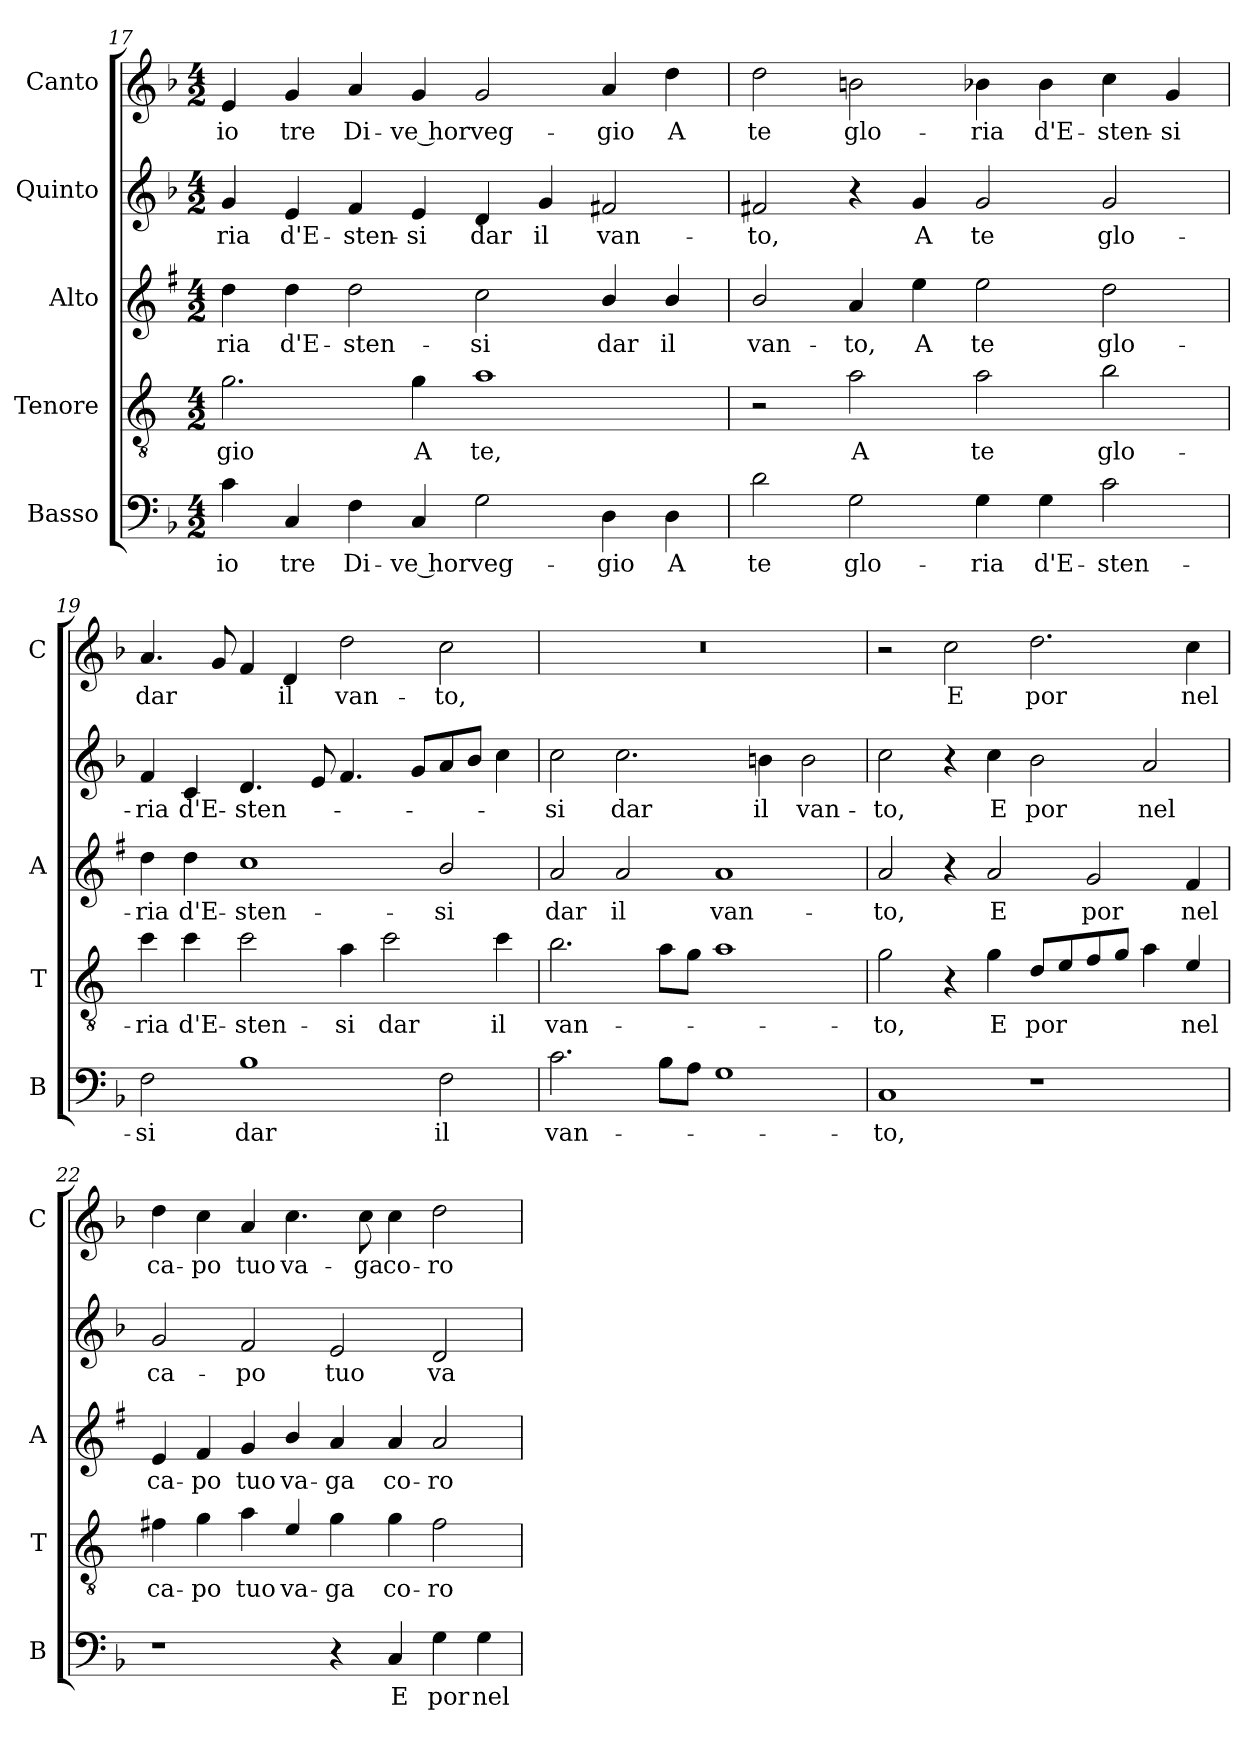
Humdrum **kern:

**kern	**text	**kern	**text	**kern	**text	**kern	**text	**kern	**text
*part5	*part5	*part4	*part4	*part3	*part3	*part2	*part2	*part1	*part1
*staff5	*staff5	*staff4	*staff4	*staff3	*staff3	*staff2	*staff2	*staff1	*staff1
*I"Basso	*	*I"Tenore	*	*I"Alto	*	*I"Quinto	*	*I"Canto	*
*I'B	*	*I'T	*	*I'A	*	*	*	*I'C	*
*clefF4	*	*clefGv2	*	*clefG2	*	*clefG2	*	*clefG2	*
*	*	*ITrd4c7	*	*ITrd1c2	*	*	*	*	*
*k[b-]	*	*k[b-]	*	*k[b-]	*	*k[b-]	*	*k[b-]	*
*F:	*	*F:	*	*F:	*	*F:	*	*F:	*
*M4/2	*	*M4/2	*	*M4/2	*	*M4/2	*	*M4/2	*
=17	=17	=17	=17	=17	=17	=17	=17	=17	=17
!	!LO:LY:b	!	!LO:LY:b	!	!LO:LY:b	!	!LO:LY:b	!	!LO:LY:b
4c\	io	2.c\	-gio	4cc\	-ria	4g/	-ria	4e/	io
!	!LO:LY:b	!	!	!	!LO:LY:b	!	!LO:LY:b	!	!LO:LY:b
4C/	tre	.	.	4cc\	d'E-	4e/	d'E-	4g/	tre
!	!LO:LY:b	!	!	!	!LO:LY:b	!	!LO:LY:b	!	!LO:LY:b
4F\	Di-	.	.	2cc\	-sten-	4f/	-sten-	4a/	Di-
!	!LO:LY:b	!	!LO:LY:b	!	!	!	!LO:LY:b	!	!LO:LY:b
4C/	-ve hor	4c\	A	.	.	4e/	-si	4g/	-ve hor
!	!LO:LY:b	!	!LO:LY:b	!	!LO:LY:b	!	!LO:LY:b	!	!LO:LY:b
2G\	veg-	1d	te,	2b-\	-si	4d/	dar	2g/	veg-
!	!	!	!	!	!	!	!LO:LY:b	!	!
.	.	.	.	.	.	4g/	il	.	.
!	!LO:LY:b	!	!	!	!LO:LY:b	!	!LO:LY:b	!	!LO:LY:b
4D\	-gio	.	.	4a/	dar	2f#X/	van-	4a/	-gio
!	!LO:LY:b	!	!	!	!LO:LY:b	!	!	!	!LO:LY:b
4D\	A	.	.	4a/	il	.	.	4dd\	A
!!LO:LB:g=z
=18	=18	=18	=18	=18	=18	=18	=18	=18	=18
!	!LO:LY:b	!	!	!	!LO:LY:b	!	!LO:LY:b	!	!LO:LY:b
2d\	te	2r	.	2a/	van-	2f#X/	-to,	2dd\	te
!	!LO:LY:b	!	!LO:LY:b	!	!LO:LY:b	!	!	!	!LO:LY:b
2G\	glo-	2d\	A	4g/	-to,	4r	.	2bn\	glo-
!	!	!	!	!	!LO:LY:b	!	!LO:LY:b	!	!
.	.	.	.	4dd\	A	4g/	A	.	.
!	!LO:LY:b	!	!LO:LY:b	!	!LO:LY:b	!	!LO:LY:b	!	!LO:LY:b
4G\	-ria	2d\	te	2dd\	te	2g/	te	4b-X\	-ria
!	!LO:LY:b	!	!	!	!	!	!	!	!LO:LY:b
4G\	d'E-	.	.	.	.	.	.	4b-\	d'E-
!	!LO:LY:b	!	!LO:LY:b	!	!LO:LY:b	!	!LO:LY:b	!	!LO:LY:b
2c\	-sten-	2e\	glo-	2cc\	glo-	2g/	glo-	4cc\	-sten-
!	!	!	!	!	!	!	!	!	!LO:LY:b
.	.	.	.	.	.	.	.	4g/	-si
=19	=19	=19	=19	=19	=19	=19	=19	=19	=19
!	!LO:LY:b	!	!LO:LY:b	!	!LO:LY:b	!	!LO:LY:b	!	!LO:LY:b
2F\	-si	4f\	-ria	4cc\	-ria	4f/	-ria	4.a/	dar
!	!	!	!LO:LY:b	!	!LO:LY:b	!	!LO:LY:b	!	!
.	.	4f\	d'E-	4cc\	d'E-	4c/	d'E-	.	.
.	.	.	.	.	.	.	.	8g/	.
!	!LO:LY:b	!	!LO:LY:b	!	!LO:LY:b	!	!LO:LY:b	!	!
1B-	dar	2f\	-sten-	1b-	-sten-	4.d/	-sten-	4f/	.
!	!	!	!	!	!	!	!	!	!LO:LY:b
.	.	.	.	.	.	.	.	4d/	il
.	.	.	.	.	.	8e/	.	.	.
!	!	!	!LO:LY:b	!	!	!	!	!	!LO:LY:b
.	.	4d\	-si	.	.	4.f/	.	2dd\	van-
!	!	!	!LO:LY:b	!	!	!	!	!	!
.	.	2f\	dar	.	.	.	.	.	.
.	.	.	.	.	.	8g/L	.	.	.
!	!LO:LY:b	!	!	!	!LO:LY:b	!	!	!	!LO:LY:b
2F\	il	.	.	2a/	-si	8a/	.	2cc\	-to,
.	.	.	.	.	.	8b-/J	.	.	.
!	!	!	!LO:LY:b	!	!	!	!	!	!
.	.	4f\	il	.	.	4cc\	.	.	.
=20	=20	=20	=20	=20	=20	=20	=20	=20	=20
!	!LO:LY:b	!	!LO:LY:b	!	!LO:LY:b	!	!LO:LY:b	!	!
2.c\	van-	2.e\	van-	2g/	dar	2cc\	-si	0r	.
!	!	!	!	!	!LO:LY:b	!	!LO:LY:b	!	!
.	.	.	.	2g/	il	2.cc\	dar	.	.
8B-\L	.	8d\L	.	.	.	.	.	.	.
8A\J	.	8c\J	.	.	.	.	.	.	.
!	!	!	!	!	!LO:LY:b	!	!	!	!
1G	.	1d	.	1g	van-	.	.	.	.
!	!	!	!	!	!	!	!LO:LY:b	!	!
.	.	.	.	.	.	4bn\	il	.	.
!	!	!	!	!	!	!	!LO:LY:b	!	!
.	.	.	.	.	.	2b\	van-	.	.
!!LO:PB:g=z
=21	=21	=21	=21	=21	=21	=21	=21	=21	=21
!	!LO:LY:b	!	!LO:LY:b	!	!LO:LY:b	!	!LO:LY:b	!	!
1C	-to,	2c\	-to,	2g/	-to,	2cc\	-to,	2r	.
!	!	!	!	!	!	!	!	!	!LO:LY:b
.	.	4r	.	4r	.	4r	.	2cc\	E
!	!	!	!LO:LY:b	!	!LO:LY:b	!	!LO:LY:b	!	!
.	.	4c\	E	2g/	E	4cc\	E	.	.
!	!	!	!LO:LY:b	!	!	!	!LO:LY:b	!	!LO:LY:b
1r	.	8G/L	por	.	.	2b-\	por	2.dd\	por
.	.	8A/	.	.	.	.	.	.	.
!	!	!	!	!	!LO:LY:b	!	!	!	!
.	.	8B-/	.	2f/	por	.	.	.	.
.	.	8c/J	.	.	.	.	.	.	.
!	!	!	!	!	!	!	!LO:LY:b	!	!
.	.	4d\	.	.	.	2a/	nel	.	.
!	!	!	!LO:LY:b	!	!LO:LY:b	!	!	!	!LO:LY:b
.	.	4A/	nel	4e/	nel	.	.	4cc\	nel
=22	=22	=22	=22	=22	=22	=22	=22	=22	=22
!	!	!	!LO:LY:b	!	!LO:LY:b	!	!LO:LY:b	!	!LO:LY:b
1r	.	4Bn\	ca-	4d/	ca-	2g/	ca-	4dd\	ca-
!	!	!	!LO:LY:b	!	!LO:LY:b	!	!	!	!LO:LY:b
.	.	4c\	-po	4e/	-po	.	.	4cc\	-po
!	!	!	!LO:LY:b	!	!LO:LY:b	!	!LO:LY:b	!	!LO:LY:b
.	.	4d\	tuo	4f/	tuo	2f/	-po	4a/	tuo
!	!	!	!LO:LY:b	!	!LO:LY:b	!	!	!	!LO:LY:b
.	.	4A/	va-	4a/	va-	.	.	4.cc\	va-
!	!	!	!LO:LY:b	!	!LO:LY:b	!	!LO:LY:b	!	!
4r	.	4c\	-ga	4g/	-ga	2e/	tuo	.	.
!	!	!	!	!	!	!	!	!	!LO:LY:b
.	.	.	.	.	.	.	.	8cc\	-ga
!	!LO:LY:b	!	!LO:LY:b	!	!LO:LY:b	!	!	!	!LO:LY:b
4C/	E	4c\	co-	4g/	co-	.	.	4cc\	co-
!	!LO:LY:b	!	!LO:LY:b	!	!LO:LY:b	!	!LO:LY:b	!	!LO:LY:b
4G\	por	2B\	-ro-	2g/	-ro-	2d/	va-	2dd\	-ro-
!	!LO:LY:b	!	!	!	!	!	!	!	!
4G\	nel	.	.	.	.	.	.	.	.
=	=	=	=	=	=	=	=	=	=
*-	*-	*-	*-	*-	*-	*-	*-	*-	*-
